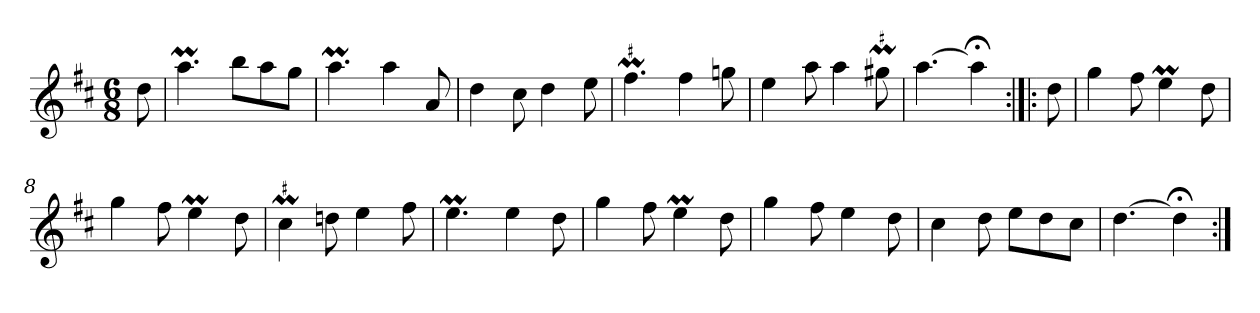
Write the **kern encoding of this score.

**kern
*part1
*staff1
*clefG2
*k[f#c#]
*D:
*M6/8
*MM120
=
8dd
=1
4.aaM
8bb\L
8aa\
8gg\J
=2
4.aaM
4aa
8a
=3
4dd
8cc#
4dd
8ee
=4
!LO:MOR:acc=#
4.ff#M
4ff#
8ggn
=5
4ee
8aa
4aa
!LO:MOR:acc=#
8gg#XM
=6
[4.aa
4aa;<]
=:|!|:
8dd
=7
4gg
8ff#
4eeM
8dd
=8
4gg
8ff#
4eeM
8dd
=9
!LO:MOR:acc=#
4cc#M
8ddn
4ee
8ff#
=10
4.eeM
4ee
8dd
=11
4gg
8ff#
4eeM
8dd
=12
4gg
8ff#
4ee
8dd
=13
4cc#
8dd
8ee\L
8dd\
8cc#\J
=14
[4.dd
4dd;<]
=:|!
*-
